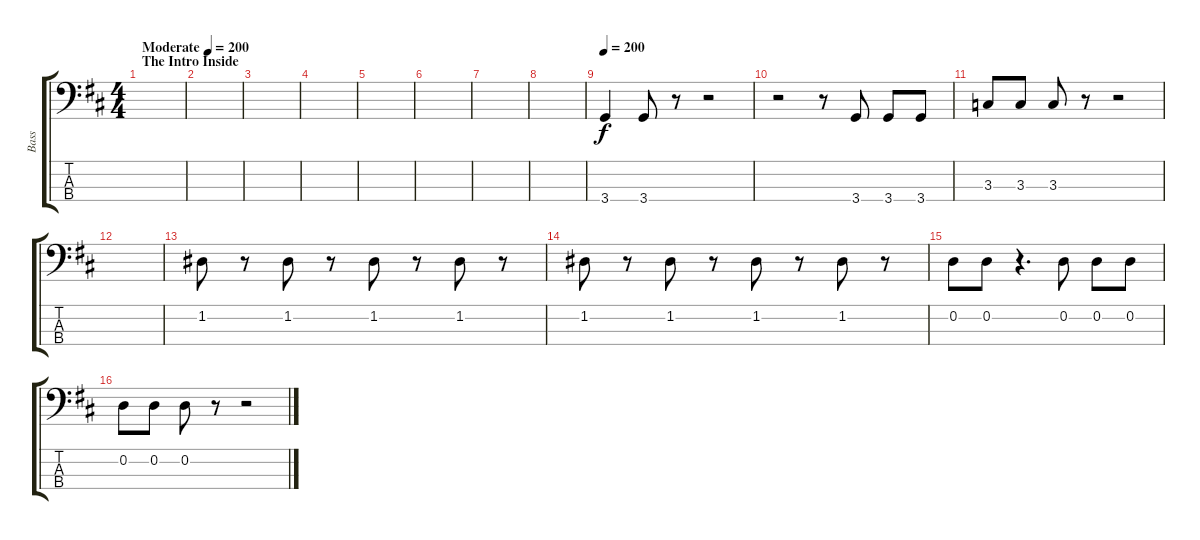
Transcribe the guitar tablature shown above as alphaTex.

\track ("Bass" "Bass") {instrument electricbassfinger}
\staff {score tabs}
\tuning (G2 D2 A1 E1) {hide}
\ts (4 4)
\section ("" "The Intro Inside")
\tempo (200 "Moderate")
\clef f4
\ks d
|
|
|
|
|
|
|
|
\tempo 200
3.4.4 3.4.8 r.8 r.2 |
r.2 r.8 3.4.8 3.4.8 3.4.8 |
3.3.8 3.3.8 3.3.8 r.8 r.2 |
|
1.2.8 r.8 1.2.8 r.8 1.2.8 r.8 1.2.8 r.8 |
1.2.8 r.8 1.2.8 r.8 1.2.8 r.8 1.2.8 r.8 |
0.2.8 0.2.8 r.4{d} 0.2.8 0.2.8 0.2.8 |
0.2.8 0.2.8 0.2.8 r.8 r.2
